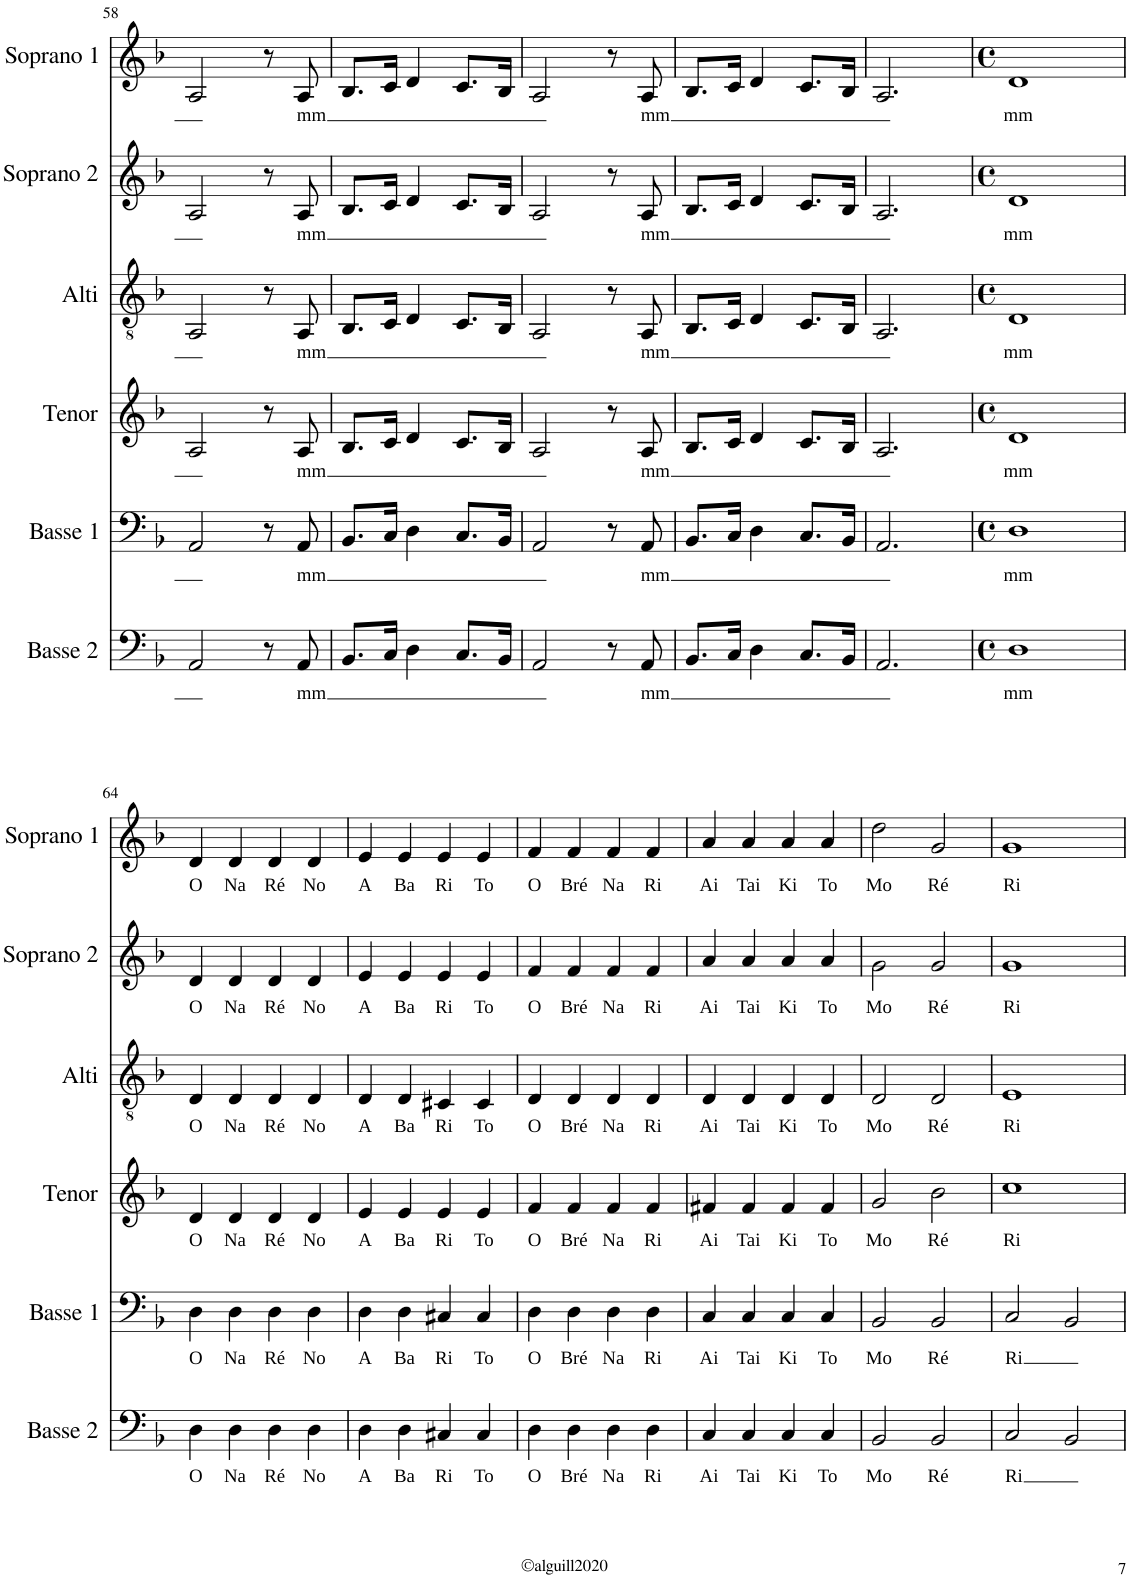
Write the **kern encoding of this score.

**kern	**text	**kern	**text	**kern	**text	**kern	**text	**kern	**text	**kern	**text
*part6	*part6	*part5	*part5	*part4	*part4	*part3	*part3	*part2	*part2	*part1	*part1
*staff6	*staff6	*staff5	*staff5	*staff4	*staff4	*staff3	*staff3	*staff2	*staff2	*staff1	*staff1
*I"BAsse 2	*	*I"Basse 1	*	*I"Ténor	*	*I"Alti	*	*I"Soprano 2	*	*I"Soprano 1	*
*I'Basse 2	*	*I'Basse 1	*	*	*	*I'Alti	*	*I'Soprano 2	*	*I'Soprano 1	*
!!LO:PB:g=z
*clefF4	*	*clefF4	*	*clefG2	*	*clefGv2	*	*clefG2	*	*clefG2	*
*	*	*	*	*	*	*Trd1c2	*	*Trd4c7	*	*	*
*k[b-]	*	*k[b-]	*	*k[b-]	*	*k[b-]	*	*k[b-]	*	*k[b-]	*
*d:	*	*d:	*	*d:	*	*d:	*	*d:	*	*d:	*
*M3/4	*	*M3/4	*	*M3/4	*	*M3/4	*	*M3/4	*	*M3/4	*
=58	=58	=58	=58	=58	=58	=58	=58	=58	=58	=58	=58
2AA/	.	2AA/	.	2A/	.	2AA/	.	2A/	.	2A/	.
8r	.	8r	.	8r	.	8r	.	8r	.	8r	.
!	!LO:LY:b	!	!LO:LY:b	!	!LO:LY:b	!	!LO:LY:b	!	!LO:LY:b	!	!LO:LY:b
8AA/	mm	8AA/	mm	8A/	mm	8AA/	mm	8A/	mm	8A/	mm
=59	=59	=59	=59	=59	=59	=59	=59	=59	=59	=59	=59
8.BB-/L	.	8.BB-/L	.	8.B-/L	.	8.BB-/L	.	8.B-/L	.	8.B-/L	.
16C/Jk	.	16C/Jk	.	16c/Jk	.	16C/Jk	.	16c/Jk	.	16c/Jk	.
4D\	.	4D\	.	4d/	.	4D/	.	4d/	.	4d/	.
8.C/L	.	8.C/L	.	8.c/L	.	8.C/L	.	8.c/L	.	8.c/L	.
16BB-/Jk	.	16BB-/Jk	.	16B-/Jk	.	16BB-/Jk	.	16B-/Jk	.	16B-/Jk	.
=60	=60	=60	=60	=60	=60	=60	=60	=60	=60	=60	=60
2AA/	.	2AA/	.	2A/	.	2AA/	.	2A/	.	2A/	.
8r	.	8r	.	8r	.	8r	.	8r	.	8r	.
!	!LO:LY:b	!	!LO:LY:b	!	!LO:LY:b	!	!LO:LY:b	!	!LO:LY:b	!	!LO:LY:b
8AA/	mm	8AA/	mm	8A/	mm	8AA/	mm	8A/	mm	8A/	mm
=61	=61	=61	=61	=61	=61	=61	=61	=61	=61	=61	=61
8.BB-/L	.	8.BB-/L	.	8.B-/L	.	8.BB-/L	.	8.B-/L	.	8.B-/L	.
16C/Jk	.	16C/Jk	.	16c/Jk	.	16C/Jk	.	16c/Jk	.	16c/Jk	.
4D\	.	4D\	.	4d/	.	4D/	.	4d/	.	4d/	.
8.C/L	.	8.C/L	.	8.c/L	.	8.C/L	.	8.c/L	.	8.c/L	.
16BB-/Jk	.	16BB-/Jk	.	16B-/Jk	.	16BB-/Jk	.	16B-/Jk	.	16B-/Jk	.
=62	=62	=62	=62	=62	=62	=62	=62	=62	=62	=62	=62
2.AA/	.	2.AA/	.	2.A/	.	2.AA/	.	2.A/	.	2.A/	.
=63	=63	=63	=63	=63	=63	=63	=63	=63	=63	=63	=63
*M4/4	*	*M4/4	*	*M4/4	*	*M4/4	*	*M4/4	*	*M4/4	*
*met(c)	*	*met(c)	*	*met(c)	*	*met(c)	*	*met(c)	*	*met(c)	*
!	!LO:LY:b	!	!LO:LY:b	!	!LO:LY:b	!	!LO:LY:b	!	!LO:LY:b	!	!LO:LY:b
1D	mm	1D	mm	1d	mm	1D	mm	1d	mm	1d	mm
!!LO:LB:g=z
=64	=64	=64	=64	=64	=64	=64	=64	=64	=64	=64	=64
!	!LO:LY:b	!	!LO:LY:b	!	!LO:LY:b	!	!LO:LY:b	!	!LO:LY:b	!	!LO:LY:b
4D\	O	4D\	O	4d/	O	4D/	O	4d/	O	4d/	O
!	!LO:LY:b	!	!LO:LY:b	!	!LO:LY:b	!	!LO:LY:b	!	!LO:LY:b	!	!LO:LY:b
4D\	Na	4D\	Na	4d/	Na	4D/	Na	4d/	Na	4d/	Na
!	!LO:LY:b	!	!LO:LY:b	!	!LO:LY:b	!	!LO:LY:b	!	!LO:LY:b	!	!LO:LY:b
4D\	Ré	4D\	Ré	4d/	Ré	4D/	Ré	4d/	Ré	4d/	Ré
!	!LO:LY:b	!	!LO:LY:b	!	!LO:LY:b	!	!LO:LY:b	!	!LO:LY:b	!	!LO:LY:b
4D\	No	4D\	No	4d/	No	4D/	No	4d/	No	4d/	No
=65	=65	=65	=65	=65	=65	=65	=65	=65	=65	=65	=65
!	!LO:LY:b	!	!LO:LY:b	!	!LO:LY:b	!	!LO:LY:b	!	!LO:LY:b	!	!LO:LY:b
4D\	A	4D\	A	4e/	A	4D/	A	4e/	A	4e/	A
!	!LO:LY:b	!	!LO:LY:b	!	!LO:LY:b	!	!LO:LY:b	!	!LO:LY:b	!	!LO:LY:b
4D\	Ba	4D\	Ba	4e/	Ba	4D/	Ba	4e/	Ba	4e/	Ba
!	!LO:LY:b	!	!LO:LY:b	!	!LO:LY:b	!	!LO:LY:b	!	!LO:LY:b	!	!LO:LY:b
4C#X/	Ri	4C#X/	Ri	4e/	Ri	4C#X/	Ri	4e/	Ri	4e/	Ri
!	!LO:LY:b	!	!LO:LY:b	!	!LO:LY:b	!	!LO:LY:b	!	!LO:LY:b	!	!LO:LY:b
4C#/	To	4C#/	To	4e/	To	4C#/	To	4e/	To	4e/	To
=66	=66	=66	=66	=66	=66	=66	=66	=66	=66	=66	=66
!	!LO:LY:b	!	!LO:LY:b	!	!LO:LY:b	!	!LO:LY:b	!	!LO:LY:b	!	!LO:LY:b
4D\	O	4D\	O	4f/	O	4D/	O	4f/	O	4f/	O
!	!LO:LY:b	!	!LO:LY:b	!	!LO:LY:b	!	!LO:LY:b	!	!LO:LY:b	!	!LO:LY:b
4D\	Bré	4D\	Bré	4f/	Bré	4D/	Bré	4f/	Bré	4f/	Bré
!	!LO:LY:b	!	!LO:LY:b	!	!LO:LY:b	!	!LO:LY:b	!	!LO:LY:b	!	!LO:LY:b
4D\	Na	4D\	Na	4f/	Na	4D/	Na	4f/	Na	4f/	Na
!	!LO:LY:b	!	!LO:LY:b	!	!LO:LY:b	!	!LO:LY:b	!	!LO:LY:b	!	!LO:LY:b
4D\	Ri	4D\	Ri	4f/	Ri	4D/	Ri	4f/	Ri	4f/	Ri
=67	=67	=67	=67	=67	=67	=67	=67	=67	=67	=67	=67
!	!LO:LY:b	!	!LO:LY:b	!	!LO:LY:b	!	!LO:LY:b	!	!LO:LY:b	!	!LO:LY:b
4C/	Ai	4C/	Ai	4f#X/	Ai	4D/	Ai	4a/	Ai	4a/	Ai
!	!LO:LY:b	!	!LO:LY:b	!	!LO:LY:b	!	!LO:LY:b	!	!LO:LY:b	!	!LO:LY:b
4C/	Tai	4C/	Tai	4f#/	Tai	4D/	Tai	4a/	Tai	4a/	Tai
!	!LO:LY:b	!	!LO:LY:b	!	!LO:LY:b	!	!LO:LY:b	!	!LO:LY:b	!	!LO:LY:b
4C/	Ki	4C/	Ki	4f#/	Ki	4D/	Ki	4a/	Ki	4a/	Ki
!	!LO:LY:b	!	!LO:LY:b	!	!LO:LY:b	!	!LO:LY:b	!	!LO:LY:b	!	!LO:LY:b
4C/	To	4C/	To	4f#/	To	4D/	To	4a/	To	4a/	To
=68	=68	=68	=68	=68	=68	=68	=68	=68	=68	=68	=68
!	!LO:LY:b	!	!LO:LY:b	!	!LO:LY:b	!	!LO:LY:b	!	!LO:LY:b	!	!LO:LY:b
2BB-/	Mo	2BB-/	Mo	2g/	Mo	2D/	Mo	2g\	Mo	2dd\	Mo
!	!LO:LY:b	!	!LO:LY:b	!	!LO:LY:b	!	!LO:LY:b	!	!LO:LY:b	!	!LO:LY:b
2BB-/	Ré	2BB-/	Ré	2b-\	Ré	2D/	Ré	2g/	Ré	2g/	Ré
=69	=69	=69	=69	=69	=69	=69	=69	=69	=69	=69	=69
!	!LO:LY:b	!	!LO:LY:b	!	!LO:LY:b	!	!LO:LY:b	!	!LO:LY:b	!	!LO:LY:b
2C/	Ri	2C/	Ri	1cc	Ri	1E	Ri	1g	Ri	1g	Ri
2BB-/	.	2BB-/	.	.	.	.	.	.	.	.	.
=	=	=	=	=	=	=	=	=	=	=	=
*-	*-	*-	*-	*-	*-	*-	*-	*-	*-	*-	*-
